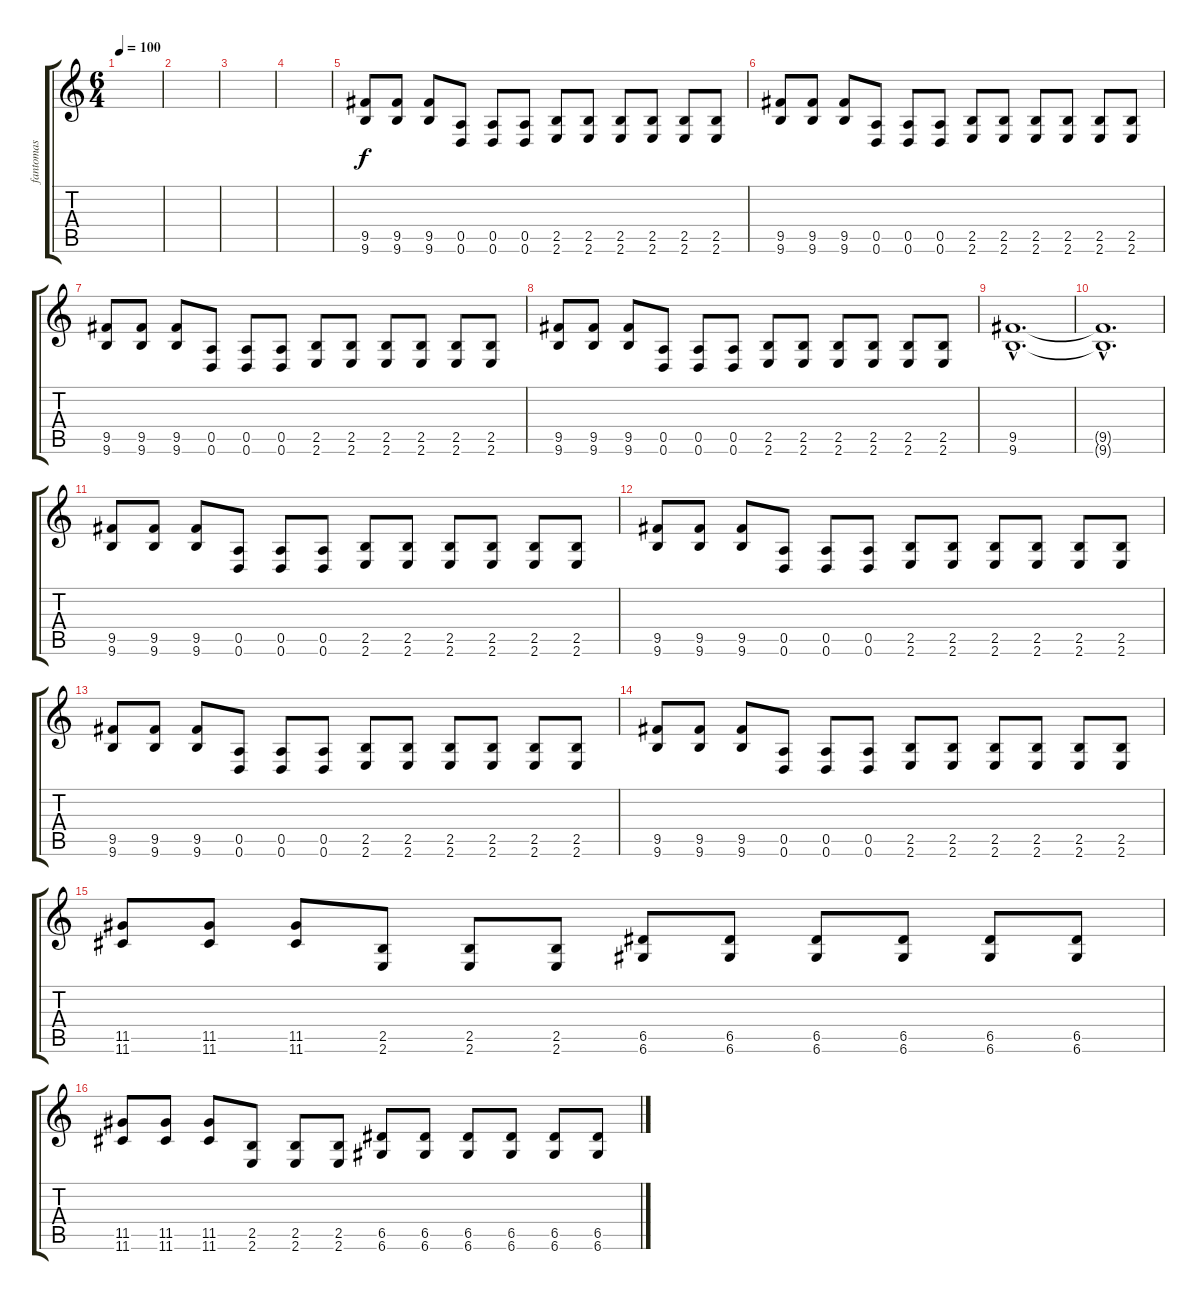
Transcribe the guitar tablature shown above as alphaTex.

\track ("fantomas" "fantomas") {instrument overdrivenguitar}
\staff {score tabs}
\tuning (E4 B3 G3 D3 A2 D2) {hide}
\ts (6 4)
\tempo 100
\clef g2
\ks c
|
|
|
|
(9.5 9.6).8 (9.5 9.6).8 (9.5 9.6).8 (0.5 0.6).8 (0.5 0.6).8 (0.5 0.6).8 (2.5 2.6).8 (2.5 2.6).8 (2.5 2.6).8 (2.5 2.6).8 (2.5 2.6).8 (2.5 2.6).8 |
(9.5 9.6).8 (9.5 9.6).8 (9.5 9.6).8 (0.5 0.6).8 (0.5 0.6).8 (0.5 0.6).8 (2.5 2.6).8 (2.5 2.6).8 (2.5 2.6).8 (2.5 2.6).8 (2.5 2.6).8 (2.5 2.6).8 |
(9.5 9.6).8 (9.5 9.6).8 (9.5 9.6).8 (0.5 0.6).8 (0.5 0.6).8 (0.5 0.6).8 (2.5 2.6).8 (2.5 2.6).8 (2.5 2.6).8 (2.5 2.6).8 (2.5 2.6).8 (2.5 2.6).8 |
(9.5 9.6).8 (9.5 9.6).8 (9.5 9.6).8 (0.5 0.6).8 (0.5 0.6).8 (0.5 0.6).8 (2.5 2.6).8 (2.5 2.6).8 (2.5 2.6).8 (2.5 2.6).8 (2.5 2.6).8 (2.5 2.6).8 |
(9.5{hac} 9.6{hac}).1{d} |
(9.5{hac t} 9.6{hac t}).1{d} |
(9.5 9.6).8 (9.5 9.6).8 (9.5 9.6).8 (0.5 0.6).8 (0.5 0.6).8 (0.5 0.6).8 (2.5 2.6).8 (2.5 2.6).8 (2.5 2.6).8 (2.5 2.6).8 (2.5 2.6).8 (2.5 2.6).8 |
(9.5 9.6).8 (9.5 9.6).8 (9.5 9.6).8 (0.5 0.6).8 (0.5 0.6).8 (0.5 0.6).8 (2.5 2.6).8 (2.5 2.6).8 (2.5 2.6).8 (2.5 2.6).8 (2.5 2.6).8 (2.5 2.6).8 |
(9.5 9.6).8 (9.5 9.6).8 (9.5 9.6).8 (0.5 0.6).8 (0.5 0.6).8 (0.5 0.6).8 (2.5 2.6).8 (2.5 2.6).8 (2.5 2.6).8 (2.5 2.6).8 (2.5 2.6).8 (2.5 2.6).8 |
(9.5 9.6).8 (9.5 9.6).8 (9.5 9.6).8 (0.5 0.6).8 (0.5 0.6).8 (0.5 0.6).8 (2.5 2.6).8 (2.5 2.6).8 (2.5 2.6).8 (2.5 2.6).8 (2.5 2.6).8 (2.5 2.6).8 |
(11.5 11.6).8 (11.5 11.6).8 (11.5 11.6).8 (2.5 2.6).8 (2.5 2.6).8 (2.5 2.6).8 (6.5 6.6).8 (6.5 6.6).8 (6.5 6.6).8 (6.5 6.6).8 (6.5 6.6).8 (6.5 6.6).8 |
(11.5 11.6).8 (11.5 11.6).8 (11.5 11.6).8 (2.5 2.6).8 (2.5 2.6).8 (2.5 2.6).8 (6.5 6.6).8 (6.5 6.6).8 (6.5 6.6).8 (6.5 6.6).8 (6.5 6.6).8 (6.5 6.6).8
